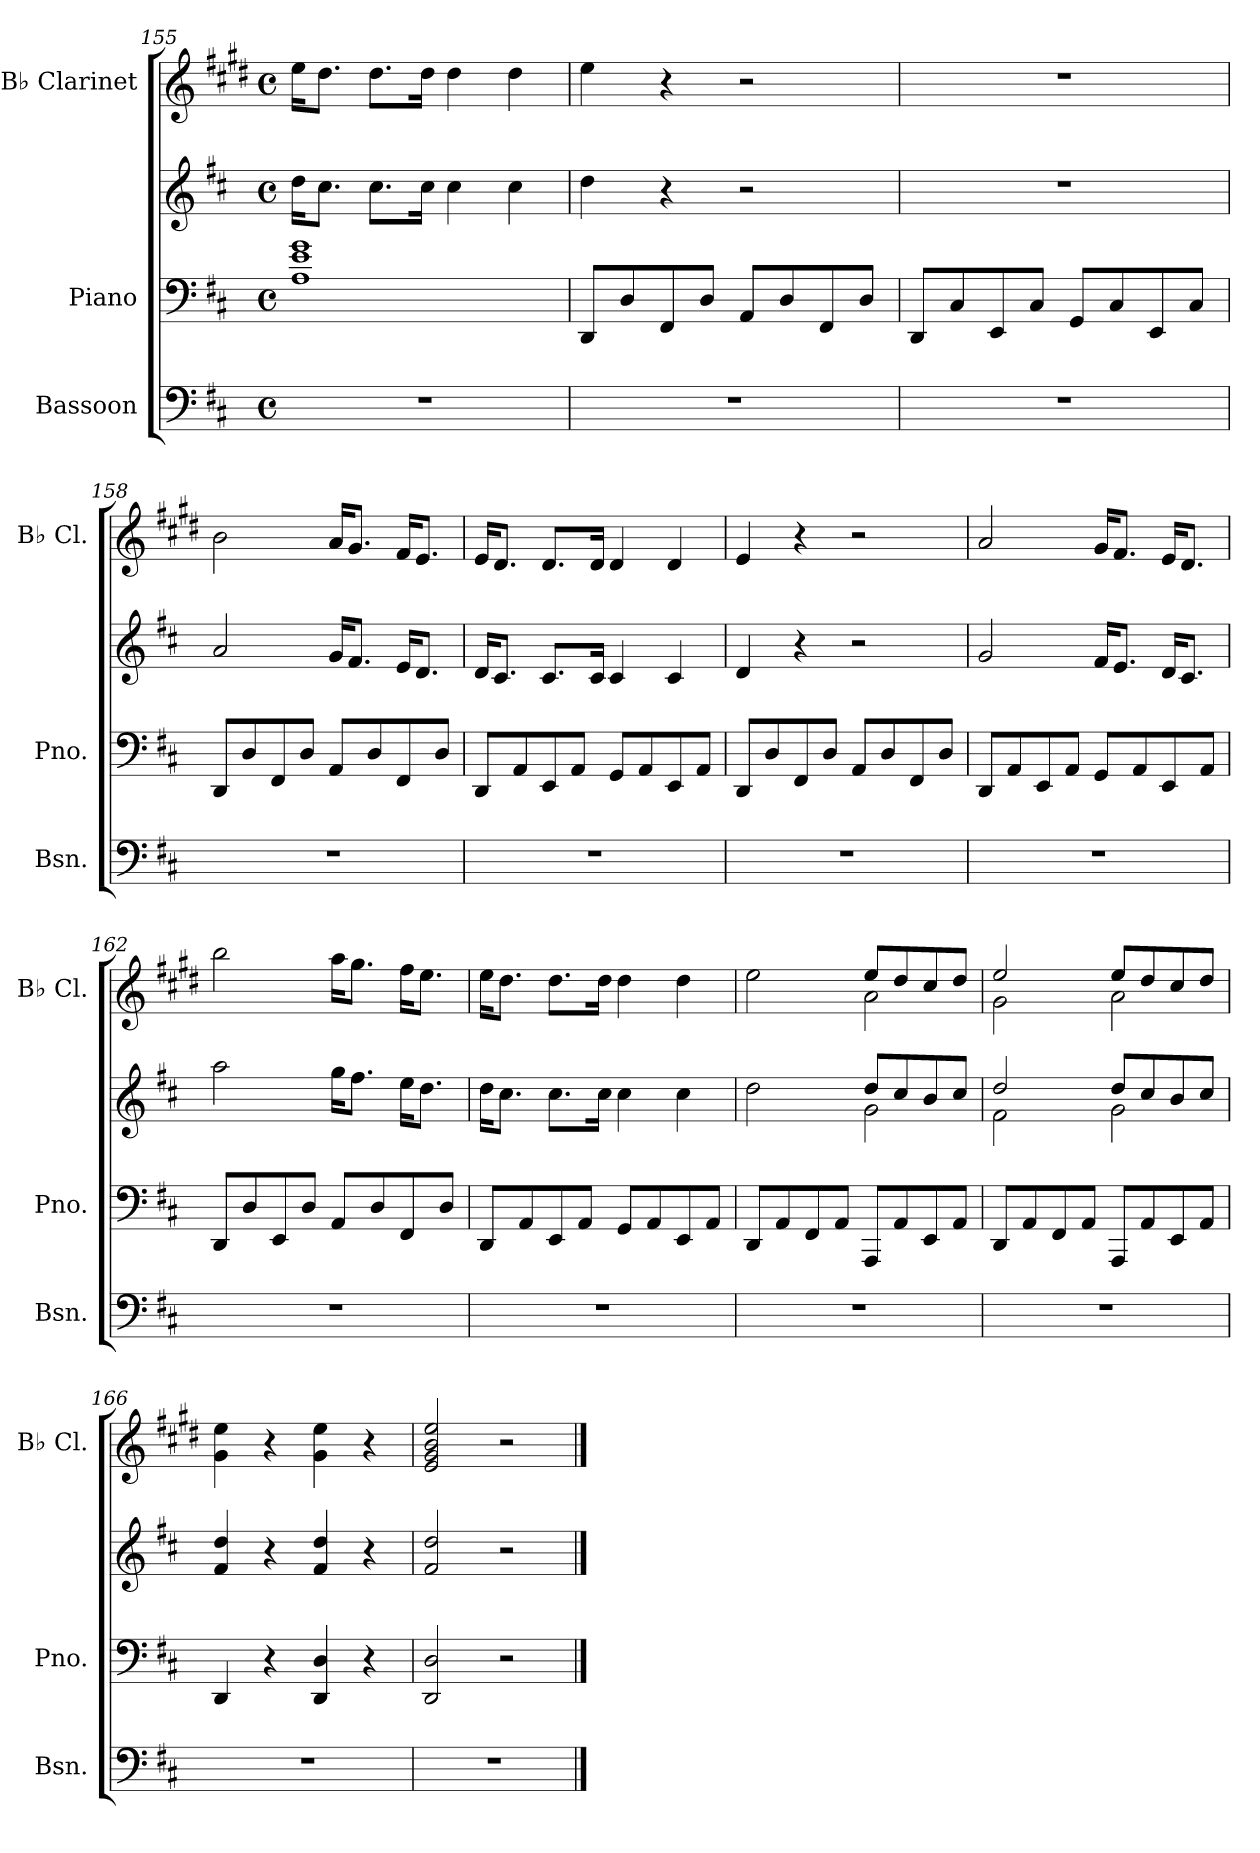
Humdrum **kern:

**kern	**kern	**kern	**kern
*part3	*part2	*part2	*part1
*staff4	*staff3	*staff2	*staff1
*I"Bassoon	*I"Piano	*	*I"B♭ Clarinet
*I'Bsn.	*I'Pno.	*	*I'B♭ Cl.
*clefF4	*clefF4	*clefG2	*clefG2
*	*	*	*ITrd1c2
*k[f#c#]	*k[f#c#]	*k[f#c#]	*k[f#c#]
*M4/4	*M4/4	*M4/4	*M4/4
*met(c)	*met(c)	*met(c)	*met(c)
=155	=155	=155	=155
1r	1A 1e 1g	16dd\KL	16dd\KL
.	.	8.cc#\J	8.cc#\J
.	.	8.cc#\L	8.cc#\L
.	.	16cc#\Jk	16cc#\Jk
.	.	4cc#\	4cc#\
.	.	4cc#\	4cc#\
!!LO:PB:g=z
=156	=156	=156	=156
1r	8DD/L	4dd\	4dd\
.	8D/	.	.
.	8FF#/	4r	4r
.	8D/J	.	.
.	8AA/L	2r	2r
.	8D/	.	.
.	8FF#/	.	.
.	8D/J	.	.
=157	=157	=157	=157
1r	8DD/L	1r	1r
.	8C#/	.	.
.	8EE/	.	.
.	8C#/J	.	.
.	8GG/L	.	.
.	8C#/	.	.
.	8EE/	.	.
.	8C#/J	.	.
=158	=158	=158	=158
1r	8DD/L	2a/	2a\
.	8D/	.	.
.	8FF#/	.	.
.	8D/J	.	.
.	8AA/L	16g/KL	16g/KL
.	.	8.f#/J	8.f#/J
.	8D/	.	.
.	8FF#/	16e/KL	16e/KL
.	.	8.d/J	8.d/J
.	8D/J	.	.
=159	=159	=159	=159
1r	8DD/L	16d/KL	16d/KL
.	.	8.c#/J	8.c#/J
.	8AA/	.	.
.	8EE/	8.c#/L	8.c#/L
.	8AA/J	.	.
.	.	16c#/Jk	16c#/Jk
.	8GG/L	4c#/	4c#/
.	8AA/	.	.
.	8EE/	4c#/	4c#/
.	8AA/J	.	.
!!LO:LB:g=z
=160	=160	=160	=160
1r	8DD/L	4d/	4d/
.	8D/	.	.
.	8FF#/	4r	4r
.	8D/J	.	.
.	8AA/L	2r	2r
.	8D/	.	.
.	8FF#/	.	.
.	8D/J	.	.
=161	=161	=161	=161
1r	8DD/L	2g/	2g/
.	8AA/	.	.
.	8EE/	.	.
.	8AA/J	.	.
.	8GG/L	16f#/KL	16f#/KL
.	.	8.e/J	8.e/J
.	8AA/	.	.
.	8EE/	16d/KL	16d/KL
.	.	8.c#/J	8.c#/J
.	8AA/J	.	.
=162	=162	=162	=162
1r	8DD/L	2aa\	2aa\
.	8D/	.	.
.	8EE/	.	.
.	8D/J	.	.
.	8AA/L	16gg\KL	16gg\KL
.	.	8.ff#\J	8.ff#\J
.	8D/	.	.
.	8FF#/	16ee\KL	16ee\KL
.	.	8.dd\J	8.dd\J
.	8D/J	.	.
=163	=163	=163	=163
1r	8DD/L	16dd\KL	16dd\KL
.	.	8.cc#\J	8.cc#\J
.	8AA/	.	.
.	8EE/	8.cc#\L	8.cc#\L
.	8AA/J	.	.
.	.	16cc#\Jk	16cc#\Jk
.	8GG/L	4cc#\	4cc#\
.	8AA/	.	.
.	8EE/	4cc#\	4cc#\
.	8AA/J	.	.
!!LO:LB:g=z
=164	=164	=164	=164
*	*	*^	*^
1r	8DD/L	2dd\	2ryy	2dd\	2ryy
.	8AA/	.	.	.	.
.	8FF#/	.	.	.	.
.	8AA/J	.	.	.	.
.	8AAA/L	8dd/L	2g\	8dd/L	2g\
.	8AA/	8cc#/	.	8cc#/	.
.	8EE/	8b/	.	8b/	.
.	8AA/J	8cc#/J	.	8cc#/J	.
=165	=165	=165	=165	=165	=165
1r	8DD/L	2dd/	2f#\	2dd/	2f#\
.	8AA/	.	.	.	.
.	8FF#/	.	.	.	.
.	8AA/J	.	.	.	.
.	8AAA/L	8dd/L	2g\	8dd/L	2g\
.	8AA/	8cc#/	.	8cc#/	.
.	8EE/	8b/	.	8b/	.
.	8AA/J	8cc#/J	.	8cc#/J	.
*	*	*v	*v	*	*
*	*	*	*v	*v
=166	=166	=166	=166
1r	4DD/	4f#/ 4dd/	4f#\ 4dd\
.	4r	4r	4r
.	4DD/ 4D/	4f#/ 4dd/	4f#\ 4dd\
.	4r	4r	4r
=167	=167	=167	=167
1r	2DD/ 2D/	2f#/ 2dd/	2d/ 2f#/ 2a/ 2dd/
.	2r	2r	2r
==	==	==	==
*-	*-	*-	*-
